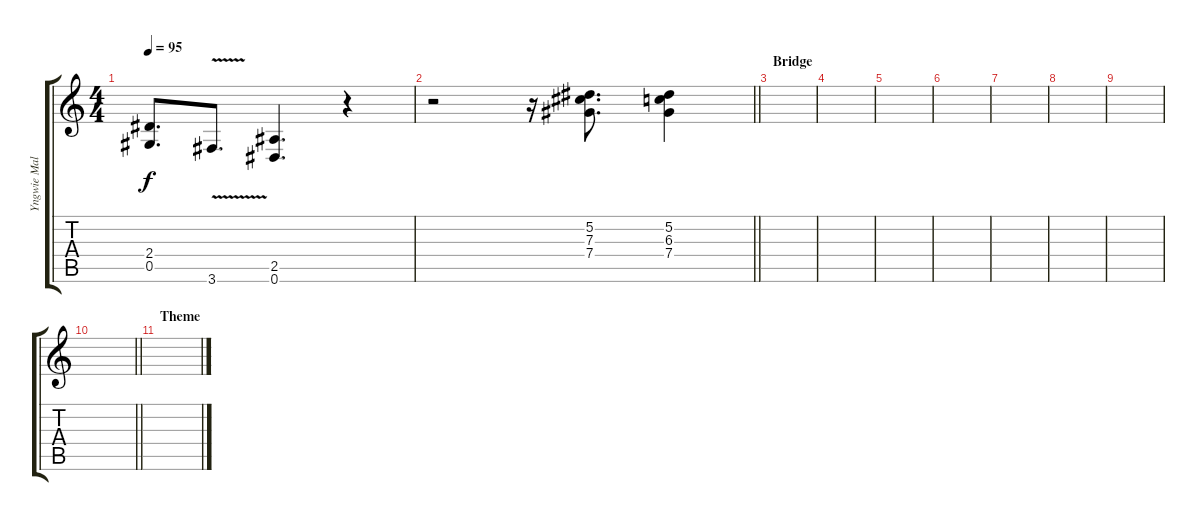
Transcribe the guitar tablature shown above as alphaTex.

\track ("Yngwie Malmsteen" "Yngwie Mal") {instrument overdrivenguitar}
\staff {score tabs}
\tuning (Eb4 Bb3 Gb3 Db3 Ab2 Eb2) {hide}
\ts (4 4)
\tempo 95
\clef g2
\ks c
(2.4 0.5).8{d dy f} 3.6{v}.8{d} (2.5 0.6).4{d} r.4 |
\barLineRight lightlight
r.2 r.16 (5.2 7.3 7.4).8{d} (5.2 6.3 7.4).4 |
\section ("" "Bridge")
|
|
|
|
|
|
|
\barLineRight lightlight
|
\section ("" "Theme")
